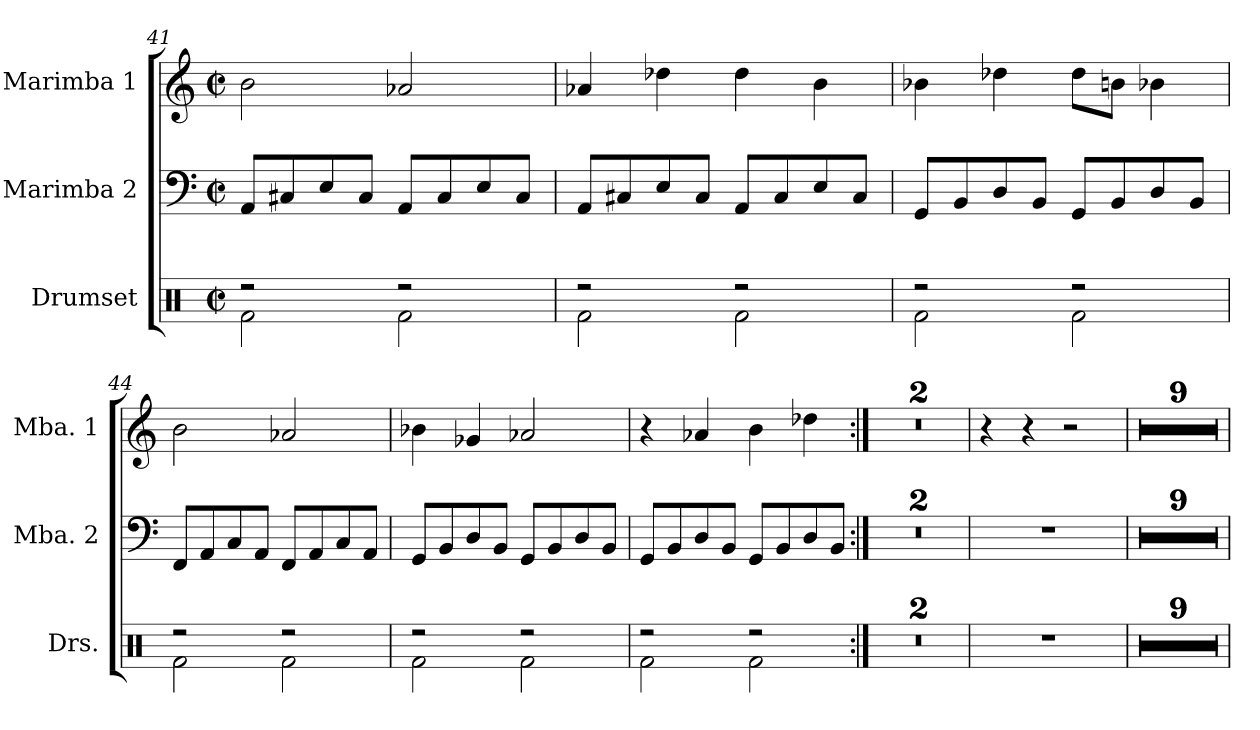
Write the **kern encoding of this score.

**kern	**kern	**kern
*part3	*part2	*part1
*staff3	*staff2	*staff1
*I"Drumset	*I"Marimba 2	*I"Marimba 1
*I'Drs.	*I'Mba. 2	*I'Mba. 1
*clefX	*clefF4	*clefG2
*k[]	*k[]	*k[]
*M2/2	*M2/2	*M2/2
*met(c|)	*met(c|)	*met(c|)
=41	=41	=41
*^	*	*
2r	2Rf\	8AA/L	2b\
.	.	8C#X/	.
.	.	8E/	.
.	.	8C#/J	.
2r	2Rf\	8AA/L	2a-X/
.	.	8C#/	.
.	.	8E/	.
.	.	8C#/J	.
=42	=42	=42	=42
2r	2Rf\	8AA/L	4a-X/
.	.	8C#X/	.
.	.	8E/	4dd-X\
.	.	8C#/J	.
2r	2Rf\	8AA/L	4dd-\
.	.	8C#/	.
.	.	8E/	4b\
.	.	8C#/J	.
=43	=43	=43	=43
2r	2Rf\	8GG/L	4b-X\
.	.	8BB/	.
.	.	8D/	4dd-X\
.	.	8BB/J	.
2r	2Rf\	8GG/L	8dd-\L
.	.	8BB/	8bn\J
.	.	8D/	4b-X\
.	.	8BB/J	.
=44	=44	=44	=44
2r	2Rf\	8FF/L	2b\
.	.	8AA/	.
.	.	8C/	.
.	.	8AA/J	.
2r	2Rf\	8FF/L	2a-X/
.	.	8AA/	.
.	.	8C/	.
.	.	8AA/J	.
=45	=45	=45	=45
2r	2Rf\	8GG/L	4b-X\
.	.	8BB/	.
.	.	8D/	4g-X/
.	.	8BB/J	.
2r	2Rf\	8GG/L	2a-X/
.	.	8BB/	.
.	.	8D/	.
.	.	8BB/J	.
!!LO:PB:g=z
=46	=46	=46	=46
2r	2Rf\	8GG/L	4r
.	.	8BB/	.
.	.	8D/	4a-X/
.	.	8BB/J	.
2r	2Rf\	8GG/L	4b\
.	.	8BB/	.
.	.	8D/	4dd-X\
.	.	8BB/J	.
*v	*v	*	*
=47:|!	=47:|!	=47:|!
1r	1r	1r
=48	=48	=48
1r	1r	1r
=49	=49	=49
1r	1r	4r
.	.	4r
.	.	2r
=50	=50	=50
1r	1r	1r
=51	=51	=51
1r	1r	1r
=52	=52	=52
1r	1r	1r
=53	=53	=53
1r	1r	1r
=54	=54	=54
1r	1r	1r
=55	=55	=55
1r	1r	1r
=56	=56	=56
1r	1r	1r
=57	=57	=57
1r	1r	1r
=58	=58	=58
1r	1r	1r
=	=	=
*-	*-	*-
